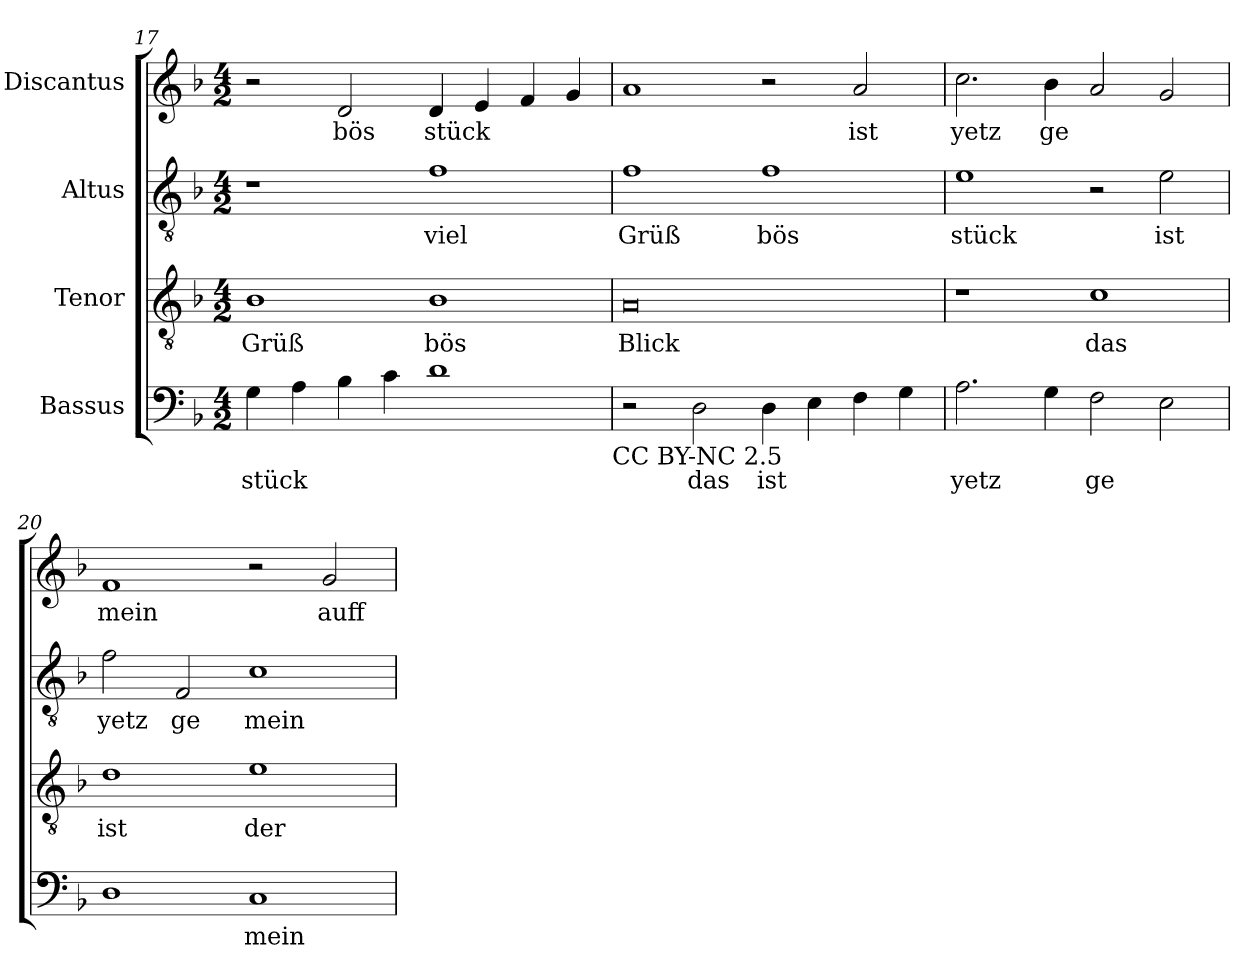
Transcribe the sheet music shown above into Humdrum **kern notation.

**kern	**text	**kern	**text	**kern	**text	**kern	**text
*part4	*part4	*part3	*part3	*part2	*part2	*part1	*part1
*staff4	*staff4	*staff3	*staff3	*staff2	*staff2	*staff1	*staff1
*I"Bassus	*	*I"Tenor	*	*I"Altus	*	*I"Discantus	*
*clefF4	*	*clefGv2	*	*clefGv2	*	*clefG2	*
*k[b-]	*	*k[b-]	*	*k[b-]	*	*k[b-]	*
*F:	*	*F:	*	*F:	*	*F:	*
*M4/2	*	*M4/2	*	*M4/2	*	*M4/2	*
=17	=17	=17	=17	=17	=17	=17	=17
!	!LO:LY:b	!	!LO:LY:b:cj	!	!	!	!
4G\	stück	1B-	Grüß	1r	.	2r	.
4A\	.	.	.	.	.	.	.
!	!	!	!	!	!	!	!LO:LY:b:cj
4B-\	.	.	.	.	.	2d/	bös
4c\	.	.	.	.	.	.	.
!	!	!	!LO:LY:b:cj	!	!LO:LY:b:cj	!	!LO:LY:b
1d	.	1B-	bös	1f	viel	4d/	stück
.	.	.	.	.	.	4e/	.
.	.	.	.	.	.	4f/	.
.	.	.	.	.	.	4g/	.
!LO:TX:b:t=CC BY-NC 2.5	!	!	!	!	!	!	!
=18	=18	=18	=18	=18	=18	=18	=18
!	!	!	!LO:LY:b:cj	!	!LO:LY:b:cj	!	!
2r	.	0A	Blick	1f	Grüß	1a	.
!	!LO:LY:b:cj	!	!	!	!	!	!
2D\	das	.	.	.	.	.	.
!	!LO:LY:b	!	!	!	!LO:LY:b:cj	!	!
4D\	ist	.	.	1f	bös	2r	.
4E\	.	.	.	.	.	.	.
!	!	!	!	!	!	!	!LO:LY:b:cj
4F\	.	.	.	.	.	2a/	ist
4G\	.	.	.	.	.	.	.
!!LO:PB:g=z
=19	=19	=19	=19	=19	=19	=19	=19
!	!LO:LY:b	!	!	!	!LO:LY:b:cj	!	!LO:LY:b:cj
2.A\	yetz	1r	.	1e	stück	2.cc\	yetz
!	!	!	!	!	!	!	!LO:LY:b:cj
4G\	.	.	.	.	.	4b-\	ge
!	!LO:LY:b:cj	!	!LO:LY:b:cj	!	!	!	!
2F\	ge	1c	das	2r	.	2a/	.
!	!	!	!	!	!LO:LY:b:cj	!	!
2E\	.	.	.	2e\	ist	2g/	.
=20	=20	=20	=20	=20	=20	=20	=20
!	!	!	!LO:LY:b:cj	!	!LO:LY:b:cj	!	!LO:LY:b:cj
1D	.	1d	ist	2f\	yetz	1f	mein
!	!	!	!	!	!LO:LY:b:cj	!	!
.	.	.	.	2F/	ge	.	.
!	!LO:LY:b:cj	!	!LO:LY:b:cj	!	!LO:LY:b:cj	!	!
1C	mein	1e	der	1c	mein	2r	.
!	!	!	!	!	!	!	!LO:LY:b:cj
.	.	.	.	.	.	2g/	auff
=	=	=	=	=	=	=	=
*-	*-	*-	*-	*-	*-	*-	*-
